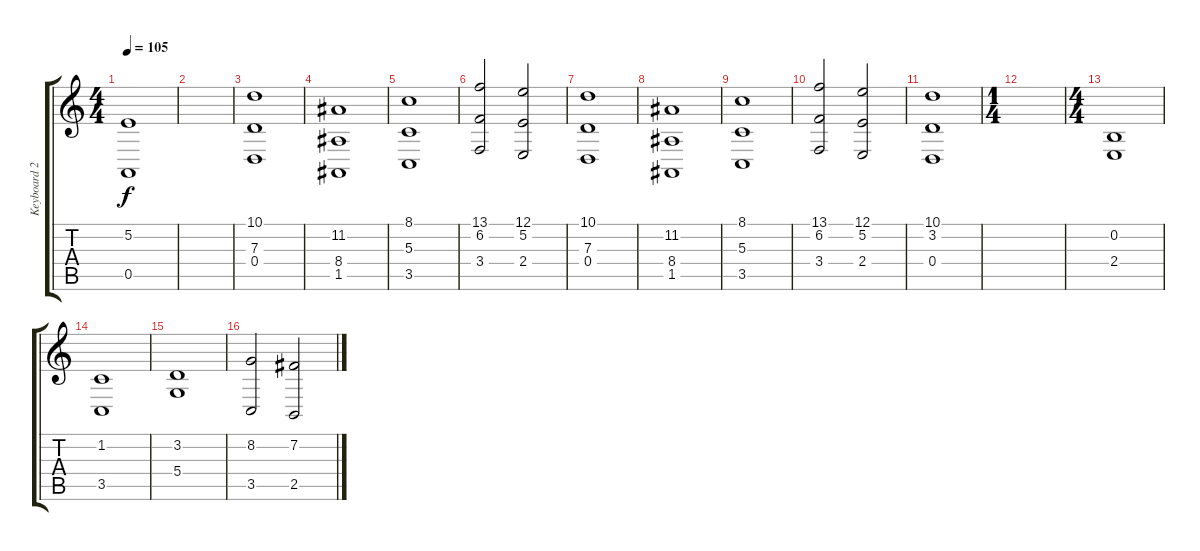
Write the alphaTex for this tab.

\track ("Keyboard 2" "Keyboard 2") {instrument stringensemble1}
\staff {score tabs}
\tuning (E4 B3 G3 D3 A2 E2) {hide}
\ts (4 4)
\tempo 105
\clef g2
\ks c
(5.2 0.5).1{dy f} |
|
(10.1 7.3 0.4).1 |
(11.2 8.4 1.5).1 |
(8.1 5.3 3.5).1 |
(13.1 6.2 3.4).2 (12.1 5.2 2.4).2 |
(10.1 7.3 0.4).1 |
(11.2 8.4 1.5).1 |
(8.1 5.3 3.5).1 |
(13.1 6.2 3.4).2 (12.1 5.2 2.4).2 |
(10.1 3.2 0.4).1 |
\ts (1 4)
|
\ts (4 4)
(0.2 2.4).1 |
(1.2 3.5).1 |
(3.2 5.4).1 |
(8.2 3.5).2 (7.2 2.5).2
